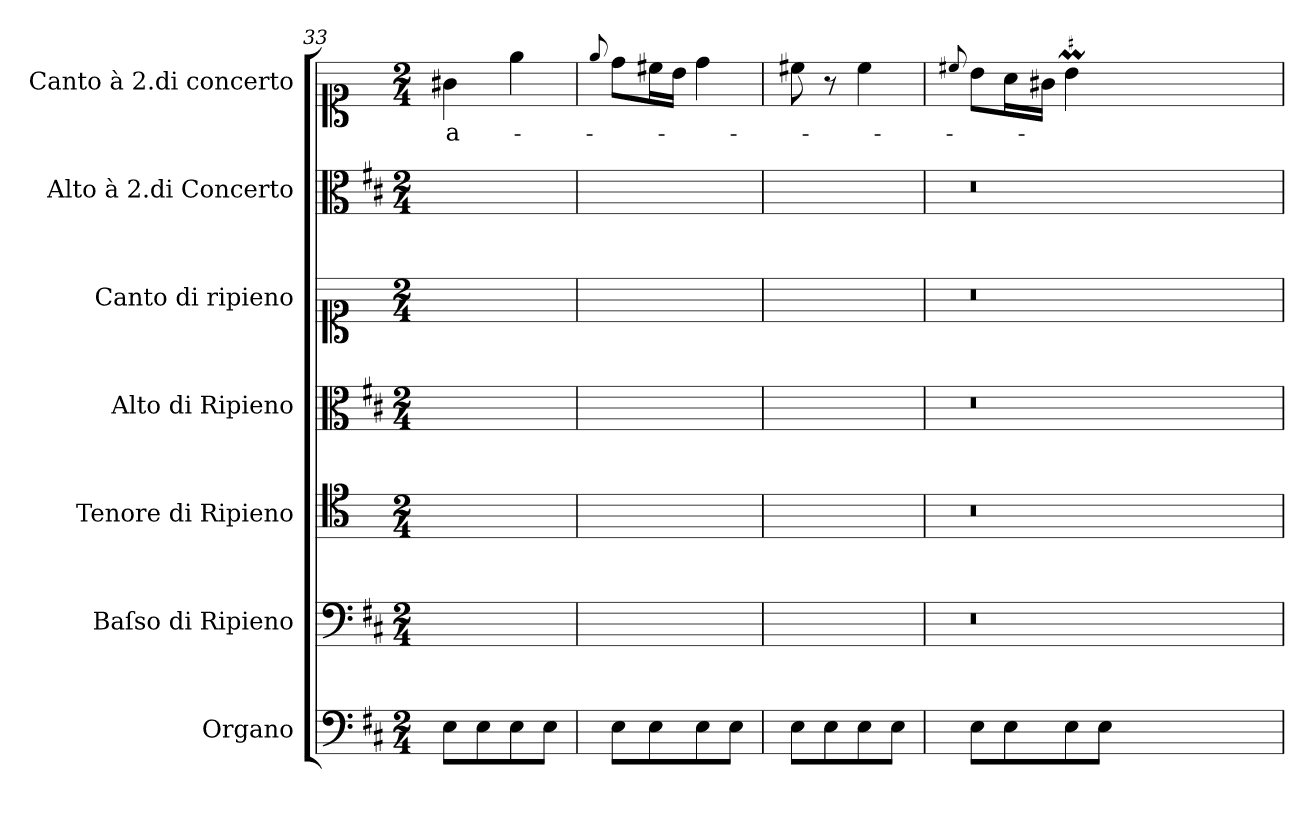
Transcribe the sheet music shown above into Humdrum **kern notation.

**kern	**kern	**kern	**kern	**kern	**kern	**kern	**text
*part7	*part6	*part5	*part4	*part3	*part2	*part1	*part1
*staff7	*staff6	*staff5	*staff4	*staff3	*staff2	*staff1	*staff1
*I"Organo	*I"Baſso di Ripieno	*I"Tenore di Ripieno	*I"Alto di Ripieno	*I"Canto di ripieno	*I"Alto à 2.di Concerto	*I"Canto à 2.di concerto	*
*I'org	*I'B rip	*I'T rip	*I'A rip	*	*I'A conc	*	*
*clefF4	*clefF4	*clefC4	*clefC3	*clefC1	*clefC3	*clefC1	*
*k[f#c#]	*k[f#c#]	*k[]	*k[f#c#]	*k[]	*k[f#c#]	*k[]	*
*M2/4	*M2/4	*M2/4	*M2/4	*M2/4	*M2/4	*M2/4	*
=33	=33	=33	=33	=33	=33	=33	=33
8E\L	2ryy	2ryy	2ryy	2ryy	2ryy	4g#X\	a-
8E\	.	.	.	.	.	.	.
8E\	.	.	.	.	.	4ee\	.
8E\J	.	.	.	.	.	.	.
=34	=34	=34	=34	=34	=34	=34	=34
.	.	.	.	.	.	8qqee/	.
8E\L	2ryy	2ryy	2ryy	2ryy	2ryy	8dd\L	.
8E\	.	.	.	.	.	16cc#\L	.
.	.	.	.	.	.	16b\JJ	.
8E\	.	.	.	.	.	4dd\	.
8E\J	.	.	.	.	.	.	.
=35	=35	=35	=35	=35	=35	=35	=35
8E\L	2ryy	2ryy	2ryy	2ryy	2ryy	8cc#\	.
8E\	.	.	.	.	.	8r	.
8E\	.	.	.	.	.	4cc#\	.
8E\J	.	.	.	.	.	.	.
=36	=36	=36	=36	=36	=36	=36	=36
.	.	.	.	.	.	8qqcc#/	.
8E\L	0r	0r	0r	0r	0r	8b\L	.
8E\	.	.	.	.	.	16a\L	.
.	.	.	.	.	.	16g#X\JJ	.
8E\	.	.	.	.	.	4bM\	.
8E\J	.	.	.	.	.	.	.
1.ryy	.	.	.	.	.	1.ryy	.
=	=	=	=	=	=	=	=
*-	*-	*-	*-	*-	*-	*-	*-
